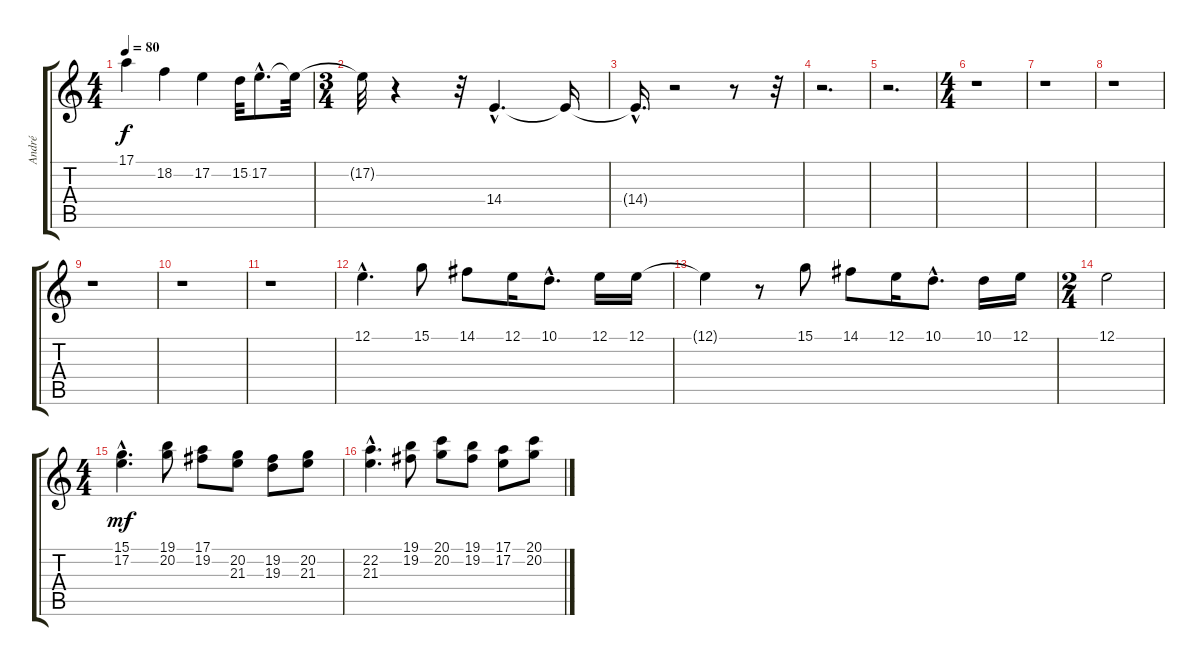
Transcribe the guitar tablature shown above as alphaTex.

\track ("André" "André") {instrument lead6voice}
\staff {score tabs}
\tuning (E4 B3 G3 D3 A2 E2) {hide}
\ts (4 4)
\tempo 80
\clef g2
\ks c
17.1.4{dy f} 18.2.4 17.2.4 15.2.32 17.2{hac}.8{d} 17.2{t}.32 |
\ts (3 4)
17.2{t}.32 r.4 r.32 14.4{hac}.4{d} 14.4{t}.16 |
14.4{hac t}.16{d} r.2 r.8 r.32 |
r.2{d} |
r.2{d} |
\ts (4 4)
r.1 |
r.1 |
r.1 |
r.1 |
r.1 |
r.1 |
12.1{hac}.4{d} 15.1.8 14.1.8 12.1.16 10.1{hac}.8{d} 12.1.16 12.1.16 |
12.1{t}.4 r.8 15.1.8 14.1.8 12.1.16 10.1{hac}.8{d} 10.1.16 12.1.16 |
\ts (2 4)
12.1.2 |
\ts (4 4)
(15.1{hac} 17.2{hac}).4{d dy mf} (19.1 20.2).8 (17.1 19.2).8 (20.2 21.3).8 (19.2 19.3).8 (20.2 21.3).8 |
(22.2{hac} 21.3{hac}).4{d} (19.1 19.2).8 (20.1 20.2).8 (19.1 19.2).8 (17.1 17.2).8 (20.1 20.2).8
